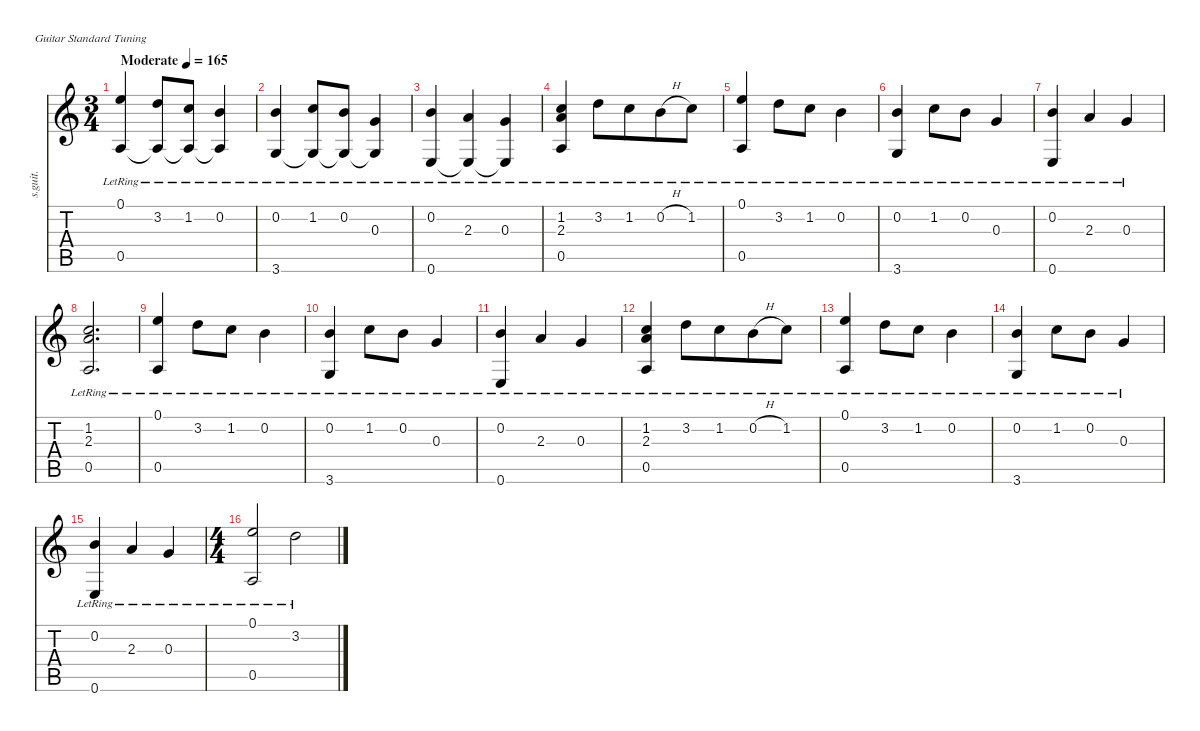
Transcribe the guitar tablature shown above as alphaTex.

\defaultSystemsLayout 4
\hideDynamics
\bracketExtendMode nobrackets
\otherSystemsTrackNameOrientation horizontal
\track ("Acoustic 1" "s.guit.") {instrument acousticguitarsteel}
\staff {score tabs}
\tuning (E4 B3 G3 D3 A2 E2)
\ts (3 4)
\beaming (8 6)
\tempo (165 "Moderate")
\clef g2
\ks c
(0.1{lr} 0.5{lr}).4{dy f instrument acousticguitarsteel beam Up} (3.2{lr} 0.5{lr t}).8{beam Up} (1.2{lr} 0.5{lr t}).8{beam Up} (0.2{lr} 0.5{lr t}).4{beam Up} |
(0.2{lr} 3.6{lr}).4{beam Up} (1.2{lr} 3.6{lr t}).8{beam Up} (0.2{lr} 3.6{lr t}).8{beam Up} (0.3{lr} 3.6{lr t}).4{beam Up} |
(0.2{lr} 0.6{lr}).4{beam Up} (2.3{lr} 0.6{lr t}).4{beam Up} (0.3{lr} 0.6{lr t}).4{beam Up} |
(1.2{lr} 2.3{lr} 0.5{lr}).4{beam Up} 3.2{lr}.8{beam Down} 1.2{lr}.8{beam Down} 0.2{h lr}.8{beam Down} 1.2{lr}.8{beam Down} |
(0.1{lr} 0.5{lr}).4{beam Up} 3.2{lr}.8{beam Down} 1.2{lr}.8{beam Down} 0.2{lr}.4{beam Down} |
(0.2{lr} 3.6{lr}).4{beam Up} 1.2{lr}.8{beam Down} 0.2{lr}.8{beam Down} 0.3{lr}.4{beam Up} |
(0.2{lr} 0.6{lr}).4{beam Up} 2.3{lr}.4{beam Up} 0.3{lr}.4{beam Up} |
(1.2{lr} 2.3{lr} 0.5{lr}).2{d beam Up} |
(0.1{lr} 0.5{lr}).4{beam Up} 3.2{lr}.8{beam Down} 1.2{lr}.8{beam Down} 0.2{lr}.4{beam Down} |
(0.2{lr} 3.6{lr}).4{beam Up} 1.2{lr}.8{beam Down} 0.2{lr}.8{beam Down} 0.3{lr}.4{beam Up} |
(0.2{lr} 0.6{lr}).4{beam Up} 2.3{lr}.4{beam Up} 0.3{lr}.4{beam Up} |
(1.2{lr} 2.3{lr} 0.5{lr}).4{beam Up} 3.2{lr}.8{beam Down} 1.2{lr}.8{beam Down} 0.2{h lr}.8{beam Down} 1.2{lr}.8{beam Down} |
(0.1{lr} 0.5{lr}).4{beam Up} 3.2{lr}.8{beam Down} 1.2{lr}.8{beam Down} 0.2{lr}.4{beam Down} |
(0.2{lr} 3.6{lr}).4{beam Up} 1.2{lr}.8{beam Down} 0.2{lr}.8{beam Down} 0.3{lr}.4{beam Up} |
(0.2{lr} 0.6{lr}).4{beam Up} 2.3{lr}.4{beam Up} 0.3{lr}.4{beam Up} |
\ts (4 4)
\beaming (8 8)
(0.1{lr} 0.5{lr}).2{beam Up} 3.2{lr}.2{beam Down}
